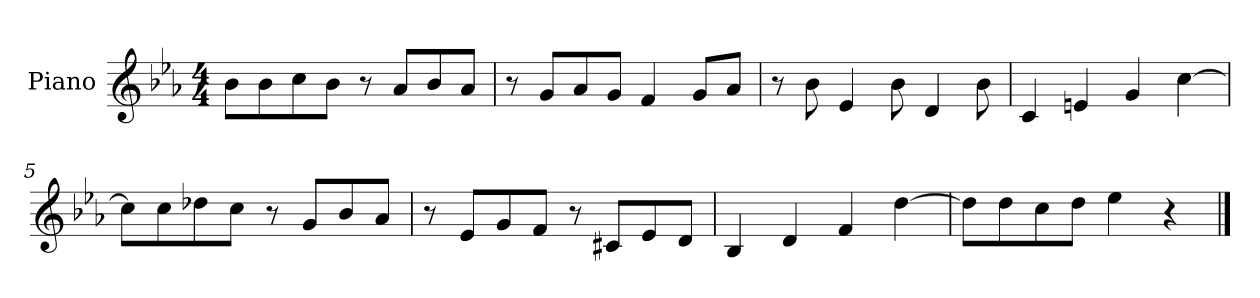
**kern
*part1
*staff1
*I"Piano
*I'Pno
*clefG2
*k[b-e-a-]
*E-:
*M4/4
=1
8b-\L
8b-\
8cc\
8b-\J
8r
8a-/L
8b-/
8a-/J
=2
8r
8g/L
8a-/
8g/J
4f/
8g/L
8a-/J
=3
8r
8b-\
4e-/
8b-\
4d/
8b-\
=4
4c/
4en/
4g/
[4cc\
=5
8cc\L]
8cc\
8dd-X\
8cc\J
8r
8g/L
8b-/
8a-/J
=6
8r
8e-/L
8g/
8f/J
8r
8c#X/L
8e-/
8d/J
=7
4B-/
4d/
4f/
[4dd\
=8
8dd\L]
8dd\
8cc\
8dd\J
4ee-\
4r
==
*-
